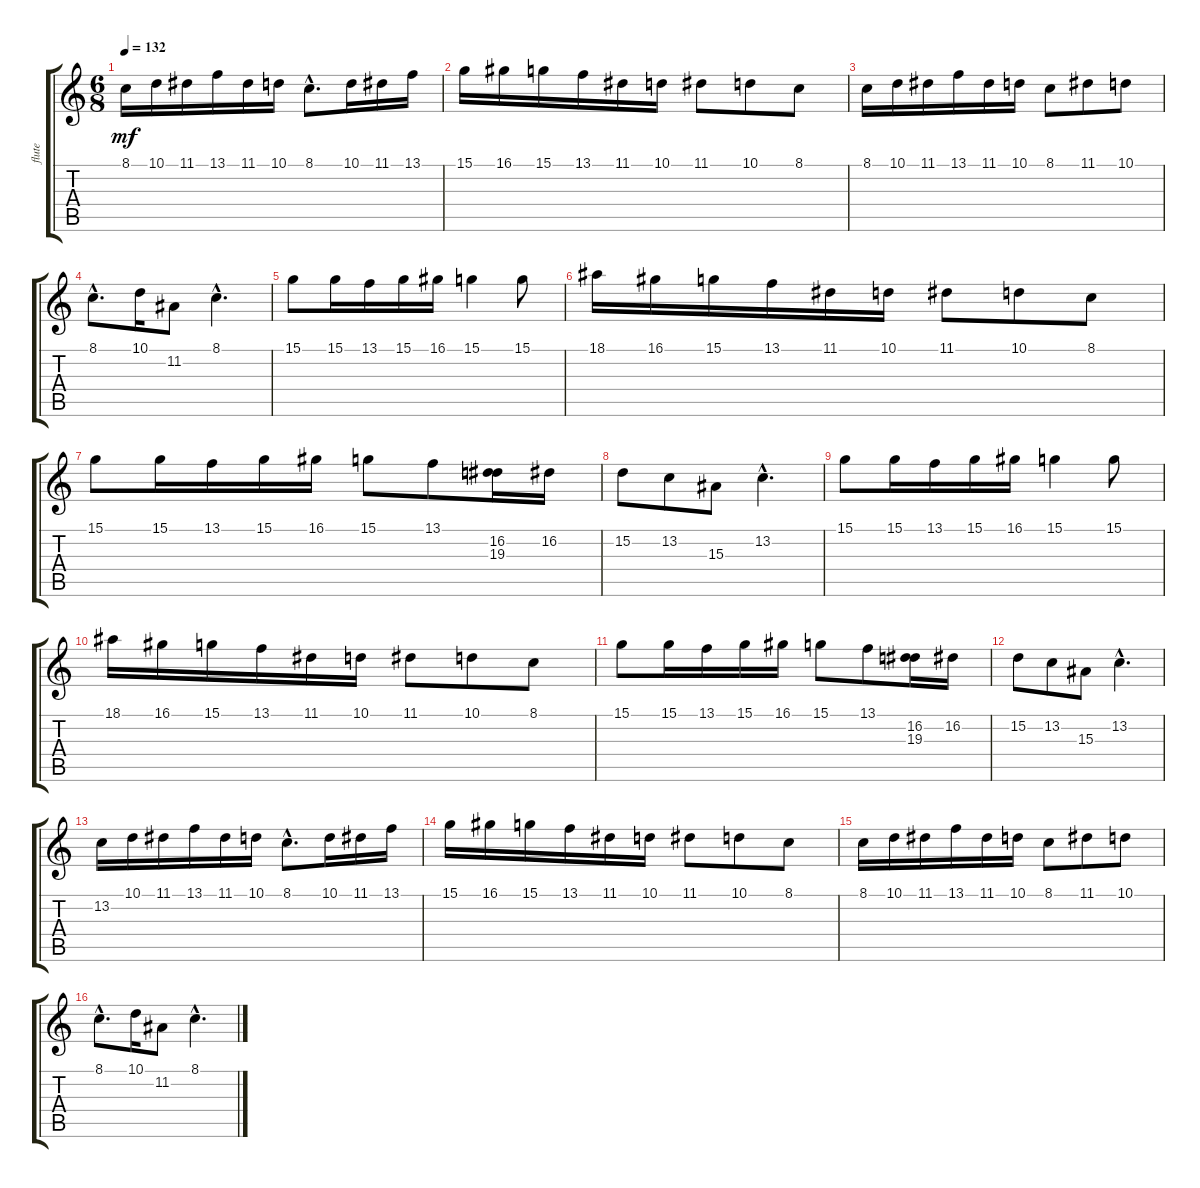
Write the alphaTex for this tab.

\track ("flute" "flute") {instrument oboe}
\staff {score tabs}
\tuning (E4 B3 G3 D3 A2 E2) {hide}
\ts (6 8)
\tempo 132
\clef g2
\ks c
8.1.16{dy mf} 10.1.16 11.1.16 13.1.16 11.1.16 10.1.16 8.1{hac}.8{d} 10.1.16 11.1.16 13.1.16 |
15.1.16 16.1.16 15.1.16 13.1.16 11.1.16 10.1.16 11.1.8 10.1.8 8.1.8 |
8.1.16 10.1.16 11.1.16 13.1.16 11.1.16 10.1.16 8.1.8 11.1.8 10.1.8 |
8.1{hac}.8{d} 10.1.16 11.2.8 8.1{hac}.4{d} |
15.1.8 15.1.16 13.1.16 15.1.16 16.1.16 15.1.4 15.1.8 |
18.1.16 16.1.16 15.1.16 13.1.16 11.1.16 10.1.16 11.1.8 10.1.8 8.1.8 |
15.1.8 15.1.16 13.1.16 15.1.16 16.1.16 15.1.8 13.1.8 (16.2 19.3).16 16.2.16 |
15.2.8 13.2.8 15.3.8 13.2{hac}.4{d} |
15.1.8 15.1.16 13.1.16 15.1.16 16.1.16 15.1.4 15.1.8 |
18.1.16 16.1.16 15.1.16 13.1.16 11.1.16 10.1.16 11.1.8 10.1.8 8.1.8 |
15.1.8 15.1.16 13.1.16 15.1.16 16.1.16 15.1.8 13.1.8 (16.2 19.3).16 16.2.16 |
15.2.8 13.2.8 15.3.8 13.2{hac}.4{d} |
13.2.16 10.1.16 11.1.16 13.1.16 11.1.16 10.1.16 8.1{hac}.8{d} 10.1.16 11.1.16 13.1.16 |
15.1.16 16.1.16 15.1.16 13.1.16 11.1.16 10.1.16 11.1.8 10.1.8 8.1.8 |
8.1.16 10.1.16 11.1.16 13.1.16 11.1.16 10.1.16 8.1.8 11.1.8 10.1.8 |
8.1{hac}.8{d} 10.1.16 11.2.8 8.1{hac}.4{d}
